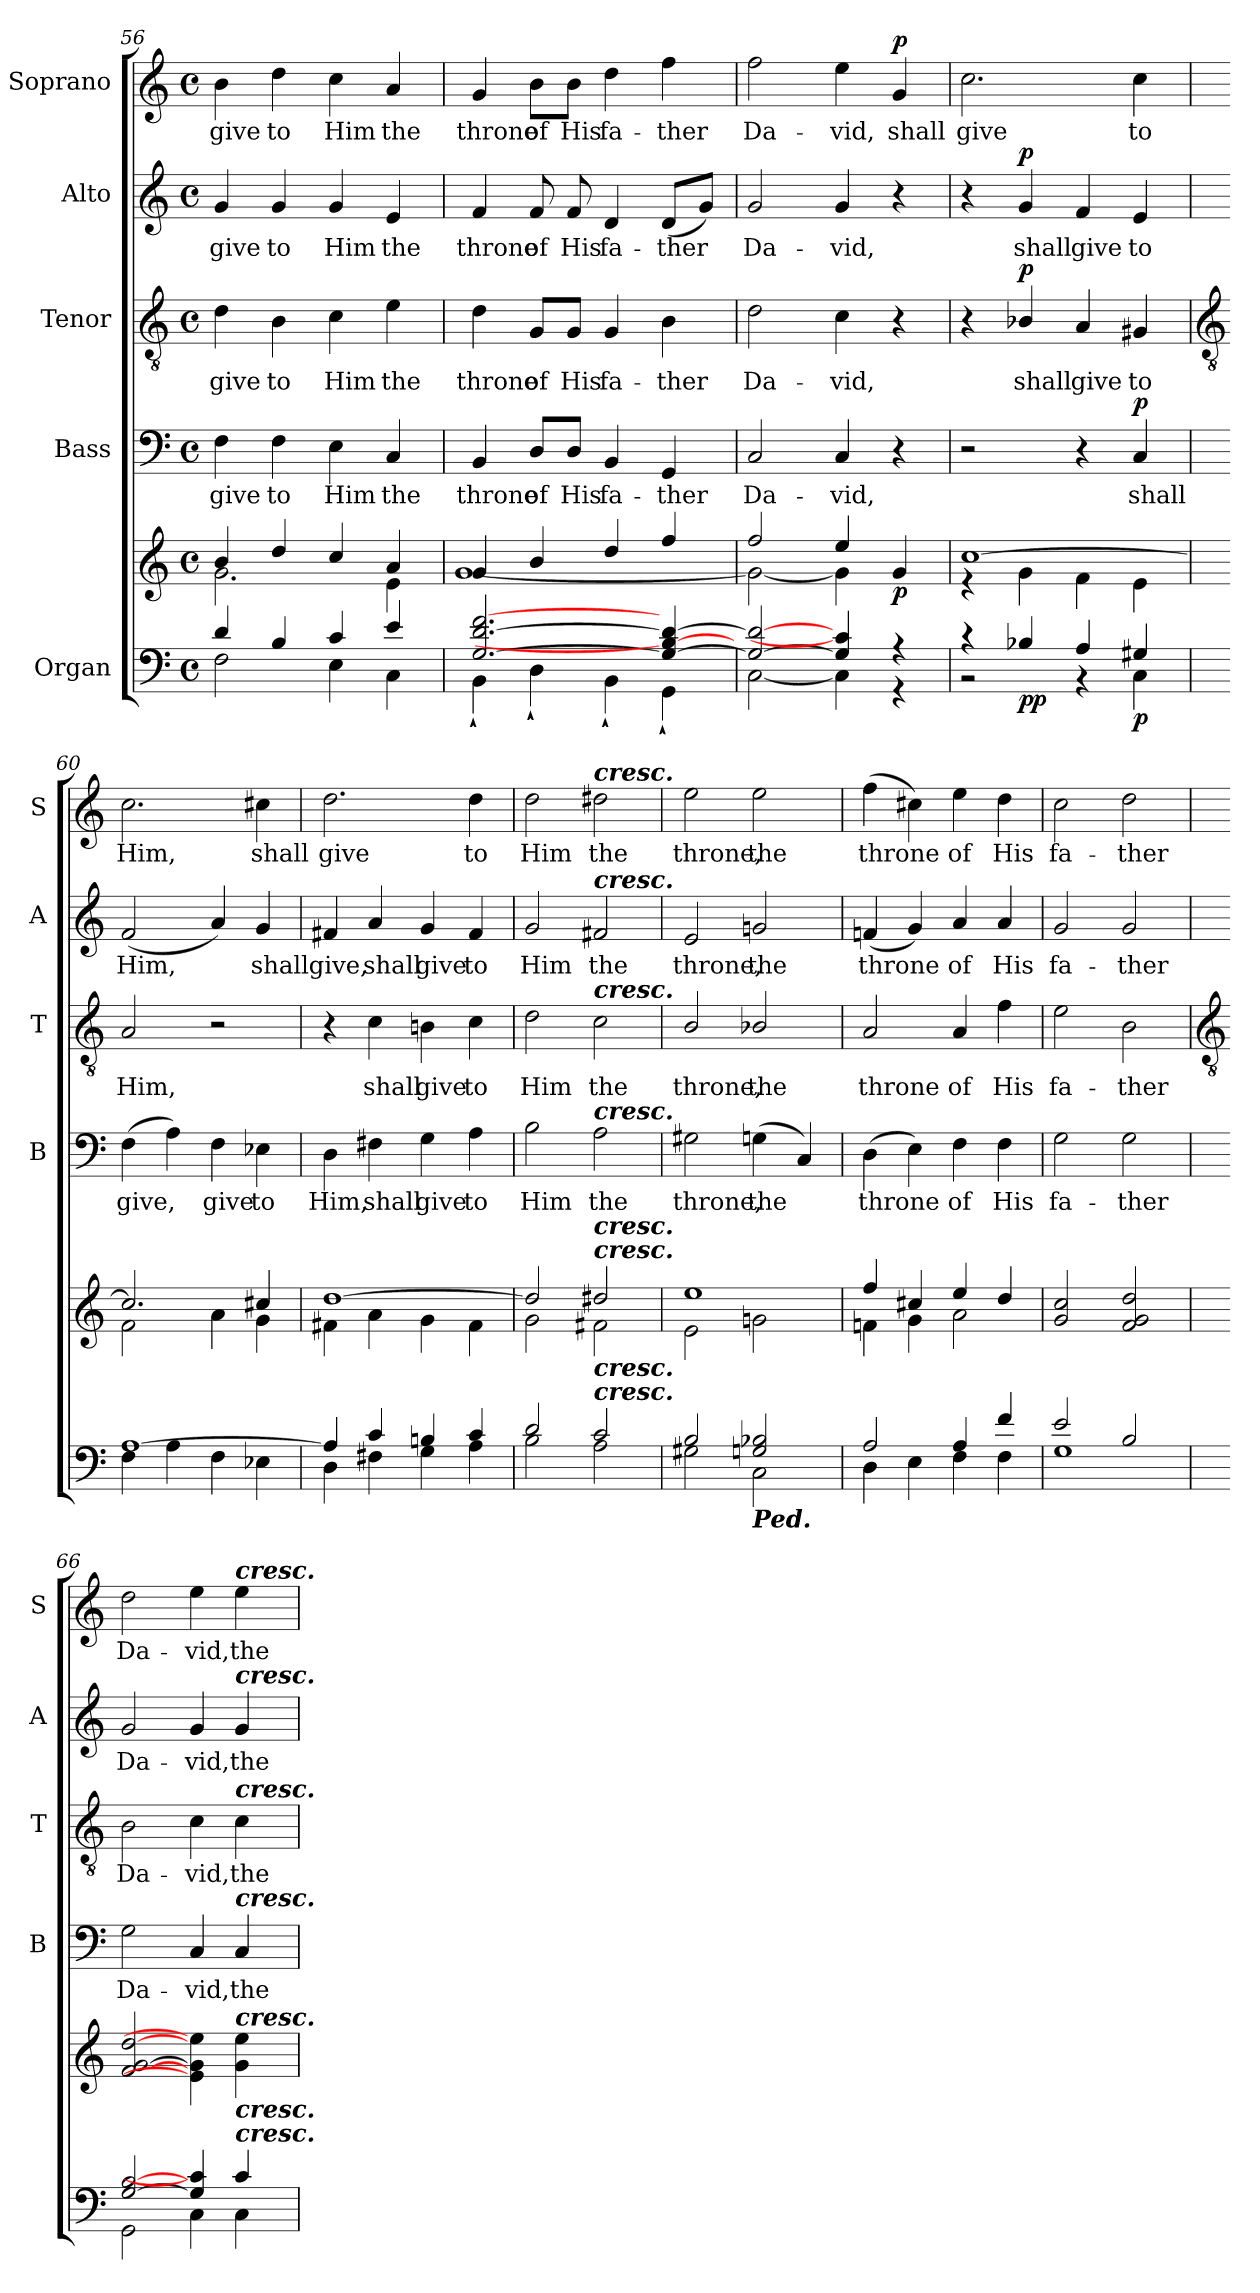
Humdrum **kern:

**kern	**kern	**dynam	**kern	**text	**dynam	**kern	**text	**dynam	**kern	**text	**dynam	**kern	**text	**dynam
*part5	*part5	*part5	*part4	*part4	*part4	*part3	*part3	*part3	*part2	*part2	*part2	*part1	*part1	*part1
*staff6	*staff5	*staff5/6	*staff4	*staff4	*staff4	*staff3	*staff3	*staff3	*staff2	*staff2	*staff2	*staff1	*staff1	*staff1
*I"Organ	*	*	*I"Bass	*	*	*I"Tenor	*	*	*I"Alto	*	*	*I"Soprano	*	*
*	*	*	*I'B	*	*	*I'T	*	*	*I'A	*	*	*I'S	*	*
*clefF4	*clefG2	*	*clefF4	*	*	*clefGv2	*	*	*clefG2	*	*	*clefG2	*	*
*k[]	*k[]	*	*k[]	*	*	*k[]	*	*	*k[]	*	*	*k[]	*	*
*C:	*C:	*	*C:	*	*	*C:	*	*	*C:	*	*	*C:	*	*
*M4/4	*M4/4	*	*M4/4	*	*	*M4/4	*	*	*M4/4	*	*	*M4/4	*	*
*met(c)	*met(c)	*	*met(c)	*	*	*met(c)	*	*	*met(c)	*	*	*met(c)	*	*
=56	=56	=56	=56	=56	=56	=56	=56	=56	=56	=56	=56	=56	=56	=56
*^	*^	*	*	*	*	*	*	*	*	*	*	*	*	*
!	!	!	!	!	!	!LO:LY:b	!	!	!LO:LY:b	!	!	!LO:LY:b	!	!	!LO:LY:b	!
4d/	2F\	4b/	2.g\	.	4F	give	.	4d	give	.	4g	give	.	4b	give	.
!	!	!	!	!	!	!LO:LY:b	!	!	!LO:LY:b	!	!	!LO:LY:b	!	!	!LO:LY:b	!
4B/	.	4dd/	.	.	4F	to	.	4B	to	.	4g	to	.	4dd	to	.
!	!	!	!	!	!	!LO:LY:b	!	!	!LO:LY:b	!	!	!LO:LY:b	!	!	!LO:LY:b	!
4c/	4E\	4cc/	.	.	4E	Him	.	4c	Him	.	4g	Him	.	4cc	Him	.
!	!	!	!	!	!	!LO:LY:b	!	!	!LO:LY:b	!	!	!LO:LY:b	!	!	!LO:LY:b	!
4e/	4C\	4a/	4e\	.	4C	the	.	4e	the	.	4e	the	.	4a	the	.
=57	=57	=57	=57	=57	=57	=57	=57	=57	=57	=57	=57	=57	=57	=57	=57	=57
!	!	!	!	!	!	!LO:LY:b	!	!	!LO:LY:b	!	!	!LO:LY:b	!	!	!LO:LY:b	!
[2.G/ [2.d/ [2.f/	4BB`\	4g/	[1g/	.	4BB	throne	.	4d	throne	.	4f	throne	.	4g	throne	.
!	!	!	!	!	!	!LO:LY:b	!	!	!LO:LY:b	!	!	!LO:LY:b	!	!	!LO:LY:b	!
.	4D`\	4b/	.	.	8D/L	of	.	8G/L	of	.	8f	of	.	8b\L	of	.
!	!	!	!	!	!	!LO:LY:b	!	!	!LO:LY:b	!	!	!LO:LY:b	!	!	!LO:LY:b	!
.	.	.	.	.	8D/J	His	.	8G/J	His	.	8f	His	.	8b\J	His	.
!	!	!	!	!	!	!LO:LY:b	!	!	!LO:LY:b	!	!	!LO:LY:b	!	!	!LO:LY:b	!
.	4BB`\	4dd/	.	.	4BB	fa-	.	4G	fa-	.	4d	fa-	.	4dd	fa-	.
!	!	!	!	!	!	!LO:LY:b	!	!	!LO:LY:b	!	!	!LO:LY:b	!	!	!LO:LY:b	!
4G/_ 4B/_ 4d/_	4GG`\	4ff/	.	.	4GG	-ther	.	4B	-ther	.	(<8dL	-ther	.	4ff	-ther	.
.	.	.	.	.	.	.	.	.	.	.	8gJ)	.	.	.	.	.
=58	=58	=58	=58	=58	=58	=58	=58	=58	=58	=58	=58	=58	=58	=58	=58	=58
!	!	!	!	!	!	!LO:LY:b	!	!	!LO:LY:b	!	!	!LO:LY:b	!	!	!LO:LY:b	!
2G/_ 2d/_	[2C\	2ff/	2g\_	.	2C	Da-	.	2d	Da-	.	2g	Da-	.	2ff	Da-	.
!	!	!	!	!	!	!LO:LY:b	!	!	!LO:LY:b	!	!	!LO:LY:b	!	!	!LO:LY:b	!
4G/] 4c/]	4C\]	4ee/	4g\]	.	4C	-vid,	.	4c	-vid,	.	4g	-vid,	.	4ee	-vid,	.
!	!	!	!	!LO:DY:b	!	!	!	!	!	!	!	!	!	!	!LO:LY:b	!LO:DY:b
4r	4r	4g/	4ryy	p	4r	.	.	4r	.	.	4r	.	.	4g	shall	p
=59	=59	=59	=59	=59	=59	=59	=59	=59	=59	=59	=59	=59	=59	=59	=59	=59
!	!	!	!	!	!	!	!	!	!	!	!	!	!	!	!LO:LY:b	!
4r	2r	[1cc/	4r	.	2r	.	.	4r	.	.	4r	.	.	2.cc	give	.
!	!	!	!	!LO:DY:b=2	!	!	!	!	!LO:LY:b	!	!	!LO:LY:b	!	!	!	!
!	!	!	!	!LO:DY:n=1:b	!	!	!	!	!	!LO:DY:b	!	!	!LO:DY:b	!	!	!
4B-X/	.	.	4g\	p p	.	.	.	4B-X/	shall	p	4g	shall	p	.	.	.
!	!	!	!	!	!	!	!	!	!LO:LY:b	!	!	!LO:LY:b	!	!	!	!
4A/	4r	.	4f\	.	4r	.	.	4A	give	.	4f	give	.	.	.	.
!	!	!	!	!LO:DY:n=2:b=2	!	!LO:LY:b	!LO:DY:b	!	!LO:LY:b	!	!	!LO:LY:b	!	!	!LO:LY:b	!
4G#X/	4C\	.	4e\	p	4C	shall	p	4G#X	to	.	4e	to	.	4cc	to	.
!!LO:LB:g=z
=60	=60	=60	=60	=60	=60	=60	=60	=60	=60	=60	=60	=60	=60	=60	=60	=60
*	*	*	*	*	*	*	*	*clefGv2	*	*	*	*	*	*	*	*
!	!	!	!	!	!	!LO:LY:b	!	!	!LO:LY:b	!	!	!LO:LY:b	!	!	!LO:LY:b	!
[1A/	4F\	2.cc/]	2f\	.	(>4F	give,	.	2A	Him,	.	(<2f	Him,	.	2.cc	Him,	.
.	4A\	.	.	.	4A)	.	.	.	.	.	.	.	.	.	.	.
!	!	!	!	!	!	!LO:LY:b	!	!	!	!	!	!	!	!	!	!
.	4F\	.	4a\	.	4F	give	.	2r	.	.	4a)	.	.	.	.	.
!	!	!	!	!	!	!LO:LY:b	!	!	!	!	!	!LO:LY:b	!	!	!LO:LY:b	!
.	4E-X\	4cc#X/	4g\	.	4E-X	to	.	.	.	.	4g	shall	.	4cc#X	shall	.
=61	=61	=61	=61	=61	=61	=61	=61	=61	=61	=61	=61	=61	=61	=61	=61	=61
!	!	!	!	!	!	!LO:LY:b	!	!	!	!	!	!LO:LY:b	!	!	!LO:LY:b	!
4A/]	4D\	[1dd/	4f#X\	.	4D	Him,	.	4r	.	.	4f#X	give,	.	2.dd	give	.
!	!	!	!	!	!	!LO:LY:b	!	!	!LO:LY:b	!	!	!LO:LY:b	!	!	!	!
4c/	4F#X\	.	4a\	.	4F#X	shall	.	4c	shall	.	4a	shall	.	.	.	.
!	!	!	!	!	!	!LO:LY:b	!	!	!LO:LY:b	!	!	!LO:LY:b	!	!	!	!
4Bn/	4G\	.	4g\	.	4G	give	.	4Bn	give	.	4g	give	.	.	.	.
!	!	!	!	!	!	!LO:LY:b	!	!	!LO:LY:b	!	!	!LO:LY:b	!	!	!LO:LY:b	!
4c/	4A\	.	4f#\	.	4A	to	.	4c	to	.	4f#	to	.	4dd	to	.
=62	=62	=62	=62	=62	=62	=62	=62	=62	=62	=62	=62	=62	=62	=62	=62	=62
!	!	!	!	!	!	!LO:LY:b	!	!	!LO:LY:b	!	!	!LO:LY:b	!	!	!LO:LY:b	!
2d/	2B\	2dd/]	2g\	.	2B	Him	.	2d	Him	.	2g	Him	.	2dd	Him	.
!	!	!	!	!	!	!	!	!	!	!	!	!	!	!LO:TX:a:Bi:t=cresc.	!	!
!	!	!	!	!	!	!	!	!	!	!	!LO:TX:a:Bi:t=cresc.	!	!	!	!	!
!	!	!	!	!	!	!	!	!LO:TX:a:Bi:t=cresc.	!	!	!	!	!	!	!	!
!	!	!	!	!	!LO:TX:a:Bi:t=cresc.	!	!	!	!	!	!	!	!	!	!	!
!	!	!LO:TX:a:Bi:t=cresc.	!	!	!	!	!	!	!	!	!	!	!	!	!	!
!	!	!LO:TX:a:Bi:t=cresc.	!	!	!	!	!	!	!	!	!	!	!	!	!	!
!LO:TX:a:Bi:t=cresc.	!	!	!	!	!	!	!	!	!	!	!	!	!	!	!	!
!LO:TX:a:Bi:t=cresc.	!	!	!	!	!	!	!	!	!	!	!	!	!	!	!	!
!	!	!	!	!	!	!LO:LY:b	!	!	!LO:LY:b	!	!	!LO:LY:b	!	!	!LO:LY:b	!
2c/	2A\	2dd#X/	2f#X\	.	2A	the	.	2c	the	.	2f#X	the	.	2dd#X	the	.
=63	=63	=63	=63	=63	=63	=63	=63	=63	=63	=63	=63	=63	=63	=63	=63	=63
!	!	!	!	!	!	!LO:LY:b	!	!	!LO:LY:b	!	!	!LO:LY:b	!	!	!LO:LY:b	!
2B/	2G#X\	1ee/	2e\	.	2G#X	throne,	.	2B/	throne,	.	2e	throne,	.	2ee	throne,	.
!LO:TX:b:Bi:t=Ped.	!	!	!	!	!	!	!	!	!	!	!	!	!	!	!	!
!	!	!	!	!	!	!LO:LY:b	!	!	!LO:LY:b	!	!	!LO:LY:b	!	!	!LO:LY:b	!
2Gn/ 2B-X/	2C\	.	2gn\	.	(<4Gn	the	.	2B-X/	the	.	2gn	the	.	2ee	the	.
.	.	.	.	.	4C)	.	.	.	.	.	.	.	.	.	.	.
=64	=64	=64	=64	=64	=64	=64	=64	=64	=64	=64	=64	=64	=64	=64	=64	=64
!	!	!	!	!	!	!LO:LY:b	!	!	!LO:LY:b	!	!	!LO:LY:b	!	!	!LO:LY:b	!
2A/	4D\	4ff/	4fn\	.	(>4D	throne	.	2A	throne	.	(<4fn	throne	.	(>4ff	throne	.
.	4E\	4cc#X/	4g\	.	4E)	.	.	.	.	.	4g)	.	.	4cc#X)	.	.
!	!	!	!	!	!	!LO:LY:b	!	!	!LO:LY:b	!	!	!LO:LY:b	!	!	!LO:LY:b	!
4A/	4F\	4ee/	2a\	.	4F	of	.	4A	of	.	4a	of	.	4ee	of	.
!	!	!	!	!	!	!LO:LY:b	!	!	!LO:LY:b	!	!	!LO:LY:b	!	!	!LO:LY:b	!
4f/	4F\	4dd/	.	.	4F	His	.	4f	His	.	4a	His	.	4dd	His	.
=65	=65	=65	=65	=65	=65	=65	=65	=65	=65	=65	=65	=65	=65	=65	=65	=65
!	!	!	!	!	!	!LO:LY:b	!	!	!LO:LY:b	!	!	!LO:LY:b	!	!	!LO:LY:b	!
2e/	1G\	2g/ 2cc/	1ryy	.	2G	fa-	.	2e	fa-	.	2g	fa-	.	2cc	fa-	.
!	!	!	!	!	!	!LO:LY:b	!	!	!LO:LY:b	!	!	!LO:LY:b	!	!	!LO:LY:b	!
2B/	.	2f/ 2g/ 2dd/	.	.	2G	-ther	.	2B	-ther	.	2g	-ther	.	2dd	-ther	.
!!LO:LB:g=z
=66	=66	=66	=66	=66	=66	=66	=66	=66	=66	=66	=66	=66	=66	=66	=66	=66
*	*	*	*	*	*	*	*	*clefGv2	*	*	*	*	*	*	*	*
!	!	!	!	!	!	!LO:LY:b	!	!	!LO:LY:b	!	!	!LO:LY:b	!	!	!LO:LY:b	!
[2G/ [2B/	2GG\	[2f [2g [2dd	1ryy	.	2G	Da-	.	2B	Da-	.	2g	Da-	.	2dd	Da-	.
!	!	!	!	!	!	!LO:LY:b	!	!	!LO:LY:b	!	!	!LO:LY:b	!	!	!LO:LY:b	!
4G/] 4c/]	4C\	4e\] 4g\] 4ee\]	.	.	4C	-vid,	.	4c	-vid,	.	4g	-vid,	.	4ee	-vid,	.
!	!	!	!	!	!	!	!	!	!	!	!	!	!	!LO:TX:a:Bi:t=cresc.	!	!
!	!	!	!	!	!	!	!	!	!	!	!LO:TX:a:Bi:t=cresc.	!	!	!	!	!
!	!	!	!	!	!	!	!	!LO:TX:a:Bi:t=cresc.	!	!	!	!	!	!	!	!
!	!	!	!	!	!LO:TX:a:Bi:t=cresc.	!	!	!	!	!	!	!	!	!	!	!
!	!	!LO:TX:a:Bi:t=cresc.	!	!	!	!	!	!	!	!	!	!	!	!	!	!
!LO:TX:a:Bi:t=cresc.	!	!	!	!	!	!	!	!	!	!	!	!	!	!	!	!
!LO:TX:a:Bi:t=cresc.	!	!	!	!	!	!	!	!	!	!	!	!	!	!	!	!
!	!	!	!	!	!	!LO:LY:b	!	!	!LO:LY:b	!	!	!LO:LY:b	!	!	!LO:LY:b	!
4c/	4C\	4g\ 4ee\	.	.	4C	the	.	4c	the	.	4g	the	.	4ee	the	.
*v	*v	*	*	*	*	*	*	*	*	*	*	*	*	*	*	*
*	*v	*v	*	*	*	*	*	*	*	*	*	*	*	*	*
=	=	=	=	=	=	=	=	=	=	=	=	=	=	=
*-	*-	*-	*-	*-	*-	*-	*-	*-	*-	*-	*-	*-	*-	*-
